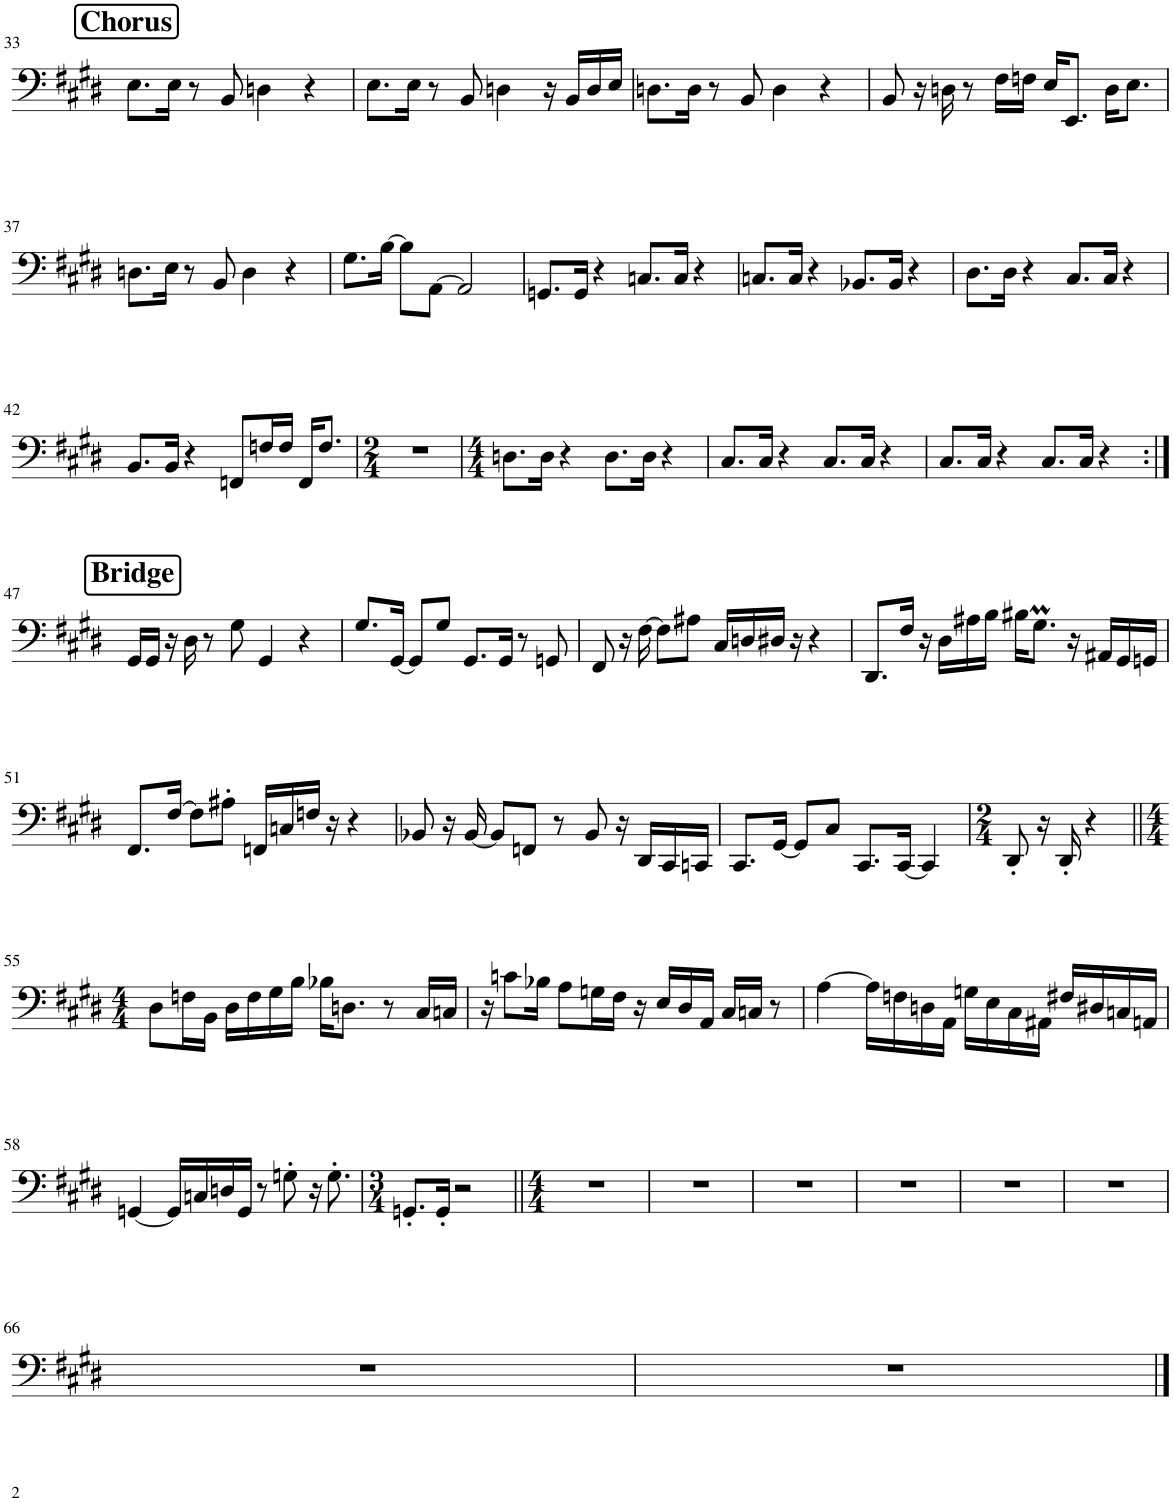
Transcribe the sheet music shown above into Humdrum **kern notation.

**kern
*part1
*staff1
*I"5-str. Electric Bass
*I'El. B.
!!LO:PB:g=z
*clefF4
*k[f#c#g#d#]
*M4/4
!!LO:REH:place=s1:a:B:cj:fs=14:t=Chorus
=33
8.E\L
16E\Jk
8r
8BB/
4Dn\
4r
=34
8.E\L
16E\Jk
8r
8BB/
4Dn\
16r
16BB/LL
16D/
16E/JJ
=35
8.Dn\L
16D\Jk
8r
8BB/
4D\
4r
=36
8BB/
16r
16Dn\
8r
16F#\LL
16Fn\JJ
16E/KL
8.EE/J
16D\KL
8.E\J
!!LO:LB:g=z
=37
8.Dn\L
16E\Jk
8r
8BB/
4D\
4r
=38
8.G#\L
[16B\Jk
8B\L]
[8AA\J
2AA/]
=39
8.GGn/L
16GG/Jk
4r
8.Cn/L
16C/Jk
4r
=40
8.Cn/L
16C/Jk
4r
8.BB-X/L
16BB-/Jk
4r
=41
8.D#\L
16D#\Jk
4r
8.C#/L
16C#/Jk
4r
!!LO:LB:g=z
=42
8.BB/L
16BB/Jk
4r
8FFn/L
16Fn/L
16F/JJ
16FF/KL
8.F/J
=43
*M2/4
2r
=44
*M4/4
8.Dn\L
16D\Jk
4r
8.D\L
16D\Jk
4r
=45
8.C#/L
16C#/Jk
4r
8.C#/L
16C#/Jk
4r
=46
8.C#/L
16C#/Jk
4r
8.C#/L
16C#/Jk
4r
!!LO:LB:g=z
!!LO:REH:place=s1:a:B:cj:fs=14:t=Bridge
=47:|!
16GG#/LL
16GG#/JJ
16r
16D#\
8r
8G#\
4GG#/
4r
=48
8.G#/L
[16GG#/Jk
8GG#/L]
8G#/J
8.GG#/L
16GG#/Jk
8r
8GGn/
=49
8FF#/
16r
[16F#\
8F#\L]
8A#X\J
16C#/LL
16Dn/
16D#X/JJ
16r
4r
=50
8.DD#/L
16F#/Jk
16r
16D#\LL
16A#X\
16B\JJ
16B#X\KL
8.G#m\J
16r
16AA#X/LL
16GG#/
16GGn/JJ
!!LO:LB:g=z
=51
8.FF#/L
[16F#/Jk
8F#\L]
8A#X'\J
16FFn/LL
16Cn/
16Fn/JJ
16r
4r
=52
8BB-X/
16r
[16BB-/
8BB-/L]
8FFn/J
8r
8BB-/
16r
16DD#/LL
16CC#/
16CCn/JJ
=53
8.CC#/L
[16GG#/Jk
8GG#/L]
8C#/J
8.CC#/L
[16CC#/Jk
4CC#/]
=54
*M2/4
8DD#'/
16r
16DD#'/
4r
!!LO:LB:g=z
=55||
*M4/4
8D#\L
16Fn\L
16BB\JJ
16D#\LL
16F\
16G#\
16B\JJ
16B-X\KL
8.Dn\J
8r
16C#/LL
16Cn/JJ
=56
16r
8cn\L
16B-X\Jk
8A\L
16Gn\L
16F#\JJ
16r
16E/LL
16D#/
16AA/JJ
16C#/LL
16Cn/JJ
8r
=57
[4A\
16A\LL]
16Fn\
16Dn\
16AA\JJ
16Gn\LL
16E\
16C#\
16AA#X\JJ
16F#X/LL
16D#X/
16Cn/
16AAn/JJ
!!LO:LB:g=z
=58
[4GGn/
16GG/LL]
16Cn/
16Dn/
16GG/JJ
8r
8Gn'\
16r
8.G'\
=59
*M3/4
8.GGn'/L
16GG'/Jk
2r
=60||
*M4/4
1r
=61
1r
=62
1r
=63
1r
=64
1r
=65
1r
!!LO:LB:g=z
=66
1r
=67
1r
==
*-
